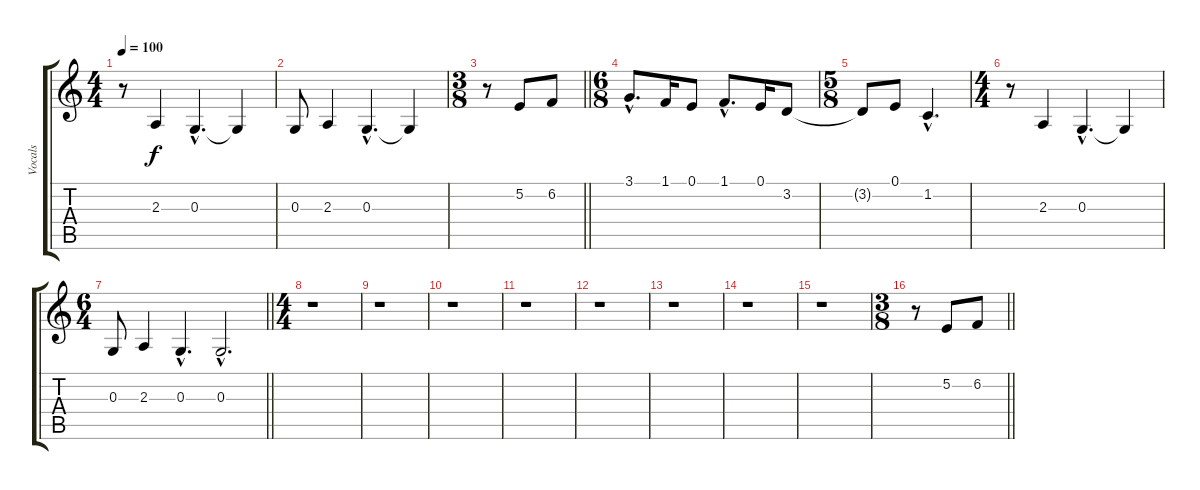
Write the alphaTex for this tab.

\track ("Vocals" "Vocals") {instrument acousticgrandpiano}
\staff {score tabs}
\tuning (E4 B3 G3 D3 A2 E2) {hide}
\ts (4 4)
\tempo 100
\clef g2
\ks c
r.8{dy f} 2.3.4 0.3{hac}.4{d} 0.3{t}.4 |
0.3.8 2.3.4 0.3{hac}.4{d} 0.3{t}.4 |
\ts (3 8)
\barLineRight lightlight
r.8 5.2.8 6.2.8 |
\ts (6 8)
3.1{hac}.8{d} 1.1.16 0.1.8 1.1{hac}.8{d} 0.1.16 3.2.8 |
\ts (5 8)
3.2{t}.8 0.1.8 1.2{hac}.4{d} |
\ts (4 4)
r.8 2.3.4 0.3{hac}.4{d} 0.3{t}.4 |
\ts (6 4)
\barLineRight lightlight
0.3.8 2.3.4 0.3{hac}.4{d} 0.3{hac}.2{d} |
\ts (4 4)
r.1 |
r.1 |
r.1 |
r.1 |
r.1 |
r.1 |
r.1 |
r.1 |
\ts (3 8)
\barLineRight lightlight
r.8 5.2.8 6.2.8
